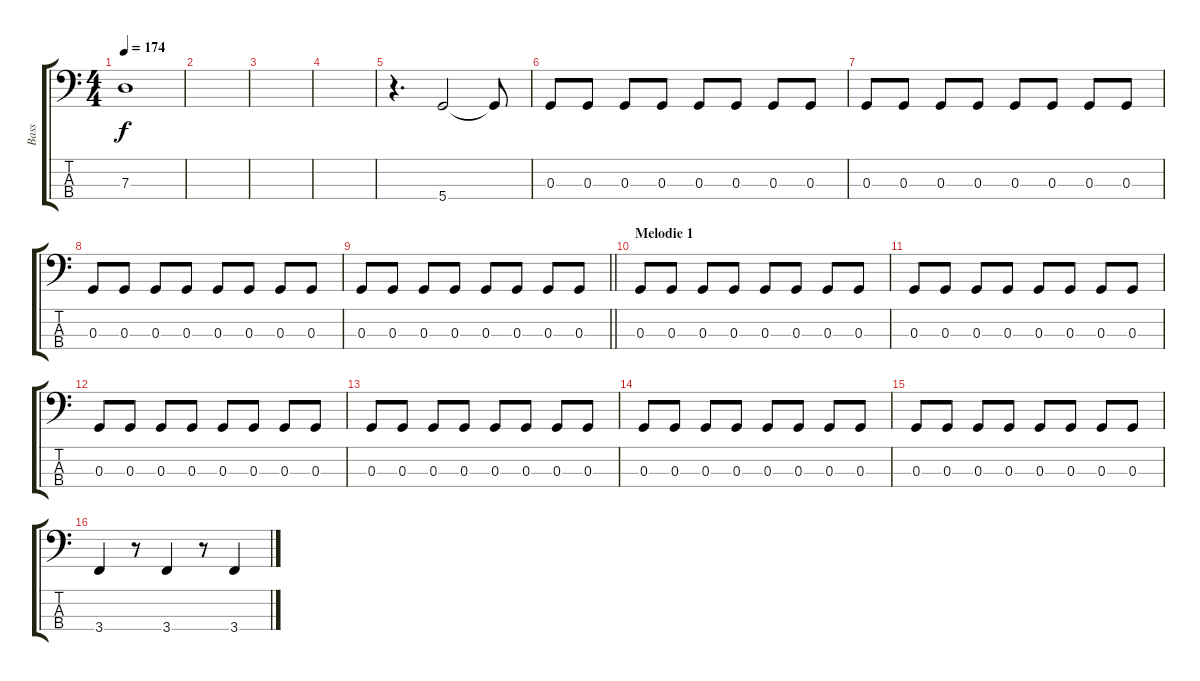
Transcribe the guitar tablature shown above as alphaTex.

\track ("Bass" "Bass") {instrument electricbassfinger}
\staff {score tabs}
\tuning (F2 C2 G1 D1) {hide}
\ts (4 4)
\tempo 174
\clef f4
\ks c
7.3.1{dy f} |
|
|
|
r.4{d} 5.4.2 5.4{t}.8 |
0.3.8 0.3.8 0.3.8 0.3.8 0.3.8 0.3.8 0.3.8 0.3.8 |
0.3.8 0.3.8 0.3.8 0.3.8 0.3.8 0.3.8 0.3.8 0.3.8 |
0.3.8 0.3.8 0.3.8 0.3.8 0.3.8 0.3.8 0.3.8 0.3.8 |
\barLineRight lightlight
0.3.8 0.3.8 0.3.8 0.3.8 0.3.8 0.3.8 0.3.8 0.3.8 |
\section ("" "Melodie 1")
0.3.8 0.3.8 0.3.8 0.3.8 0.3.8 0.3.8 0.3.8 0.3.8 |
0.3.8 0.3.8 0.3.8 0.3.8 0.3.8 0.3.8 0.3.8 0.3.8 |
0.3.8 0.3.8 0.3.8 0.3.8 0.3.8 0.3.8 0.3.8 0.3.8 |
0.3.8 0.3.8 0.3.8 0.3.8 0.3.8 0.3.8 0.3.8 0.3.8 |
0.3.8 0.3.8 0.3.8 0.3.8 0.3.8 0.3.8 0.3.8 0.3.8 |
0.3.8 0.3.8 0.3.8 0.3.8 0.3.8 0.3.8 0.3.8 0.3.8 |
3.4.4 r.8 3.4.4 r.8 3.4.4
